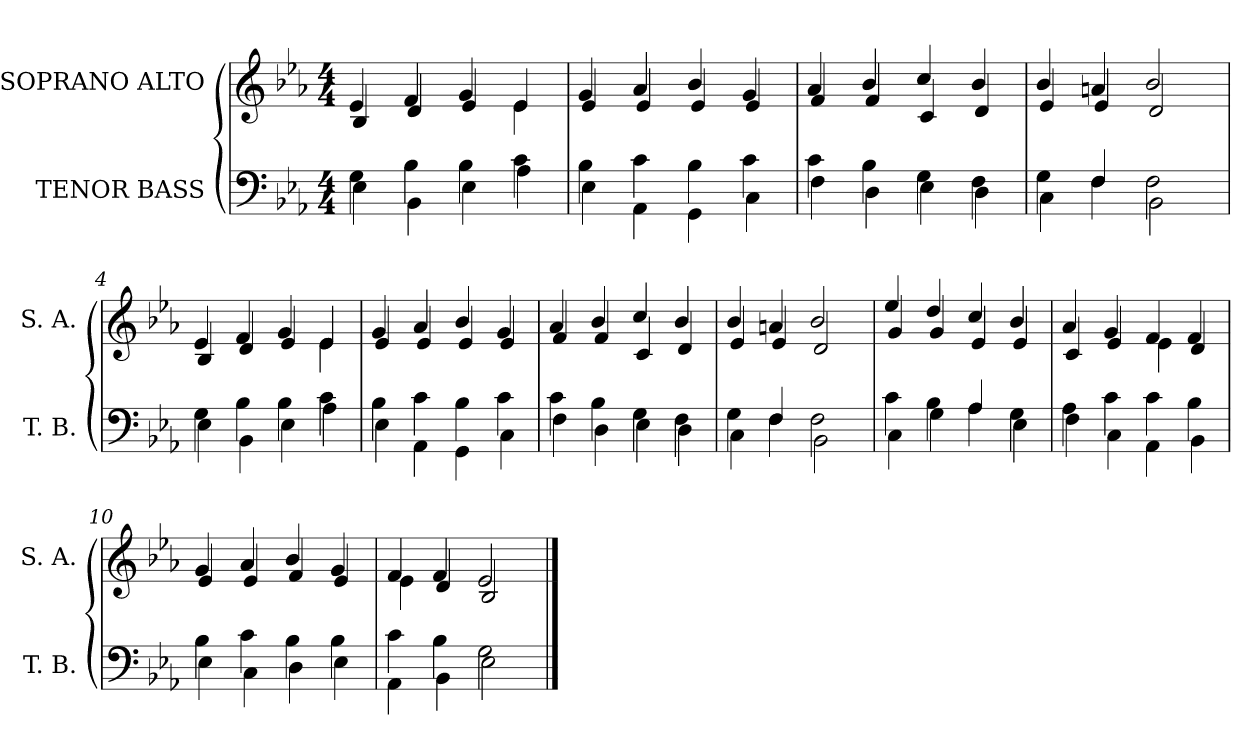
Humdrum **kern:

**kern	**kern
*part2	*part1
*staff2	*staff1
*I"TENOR BASS	*I"SOPRANO ALTO
*I'T. B.	*I'S. A.
!!LO:PB:g=z
*clefF4	*clefG2
*k[b-e-a-]	*k[b-e-a-]
*E-:	*E-:
*M4/4	*M4/4
=	=
*^	*^
4Gi\	4E-i\	4e-i/	4B-i/
4B-i\	4BB-i\	4fi/	4di/
4B-i\	4E-i\	4gi/	4e-i/
4ci\	4A-i\	4e-i/	4e-i\
=1	=1	=1	=1
4B-i\	4E-i\	4gi/	4e-i/
4ci\	4AA-i\	4a-i/	4e-i/
4B-i\	4GGi\	4b-i/	4e-i/
4ci\	4Ci\	4gi/	4e-i/
=2	=2	=2	=2
4ci\	4Fi\	4a-i/	4fi/
4B-i\	4Di\	4b-i/	4fi/
4Gi\	4E-i\	4cci/	4ci/
4Fi\	4Di\	4b-i/	4di/
!!LO:LB:g=z	!!
=3	=3	=3	=3
4Gi\	4Ci\	4b-i/	4e-i/
4Fi/	4Fi\	4ani/	4e-i/
2Fi\	2BB-i\	2b-i/	2di/
=4	=4	=4	=4
4Gi\	4E-i\	4e-i/	4B-i/
4B-i\	4BB-i\	4fi/	4di/
4B-i\	4E-i\	4gi/	4e-i/
4ci\	4A-i\	4e-i/	4e-i\
=5	=5	=5	=5
4B-i\	4E-i\	4gi/	4e-i/
4ci\	4AA-i\	4a-i/	4e-i/
4B-i\	4GGi\	4b-i/	4e-i/
4ci\	4Ci\	4gi/	4e-i/
!!LO:LB:g=z	!!
=6	=6	=6	=6
4ci\	4Fi\	4a-i/	4fi/
4B-i\	4Di\	4b-i/	4fi/
4Gi\	4E-i\	4cci/	4ci/
4Fi\	4Di\	4b-i/	4di/
=7	=7	=7	=7
4Gi\	4Ci\	4b-i/	4e-i/
4Fi/	4Fi\	4ani/	4e-i/
2Fi\	2BB-i\	2b-i/	2di/
=8	=8	=8	=8
4ci\	4Ci\	4ee-i/	4gi/
4B-i\	4Gi\	4ddi/	4gi/
4A-i/	4A-i\	4cci/	4e-i/
4Gi\	4E-i\	4b-i/	4e-i/
!!LO:LB:g=z	!!
=9	=9	=9	=9
4A-i\	4Fi\	4a-i/	4ci/
4ci\	4Ci\	4gi/	4e-i/
4ci\	4AA-i\	4fi/	4e-i\
4B-i\	4BB-i\	4fi/	4di/
=10	=10	=10	=10
4B-i\	4E-i\	4gi/	4e-i/
4ci\	4Ci\	4a-i/	4e-i/
4B-i\	4Di\	4b-i/	4fi/
4B-i\	4E-i\	4gi/	4e-i/
=11	=11	=11	=11
4ci\	4AA-i\	4fi/	4e-i\
4B-i\	4BB-i\	4fi/	4di/
2Gi\	2E-i\	2e-i/	2B-i/
*v	*v	*	*
*	*v	*v
==	==
*-	*-
